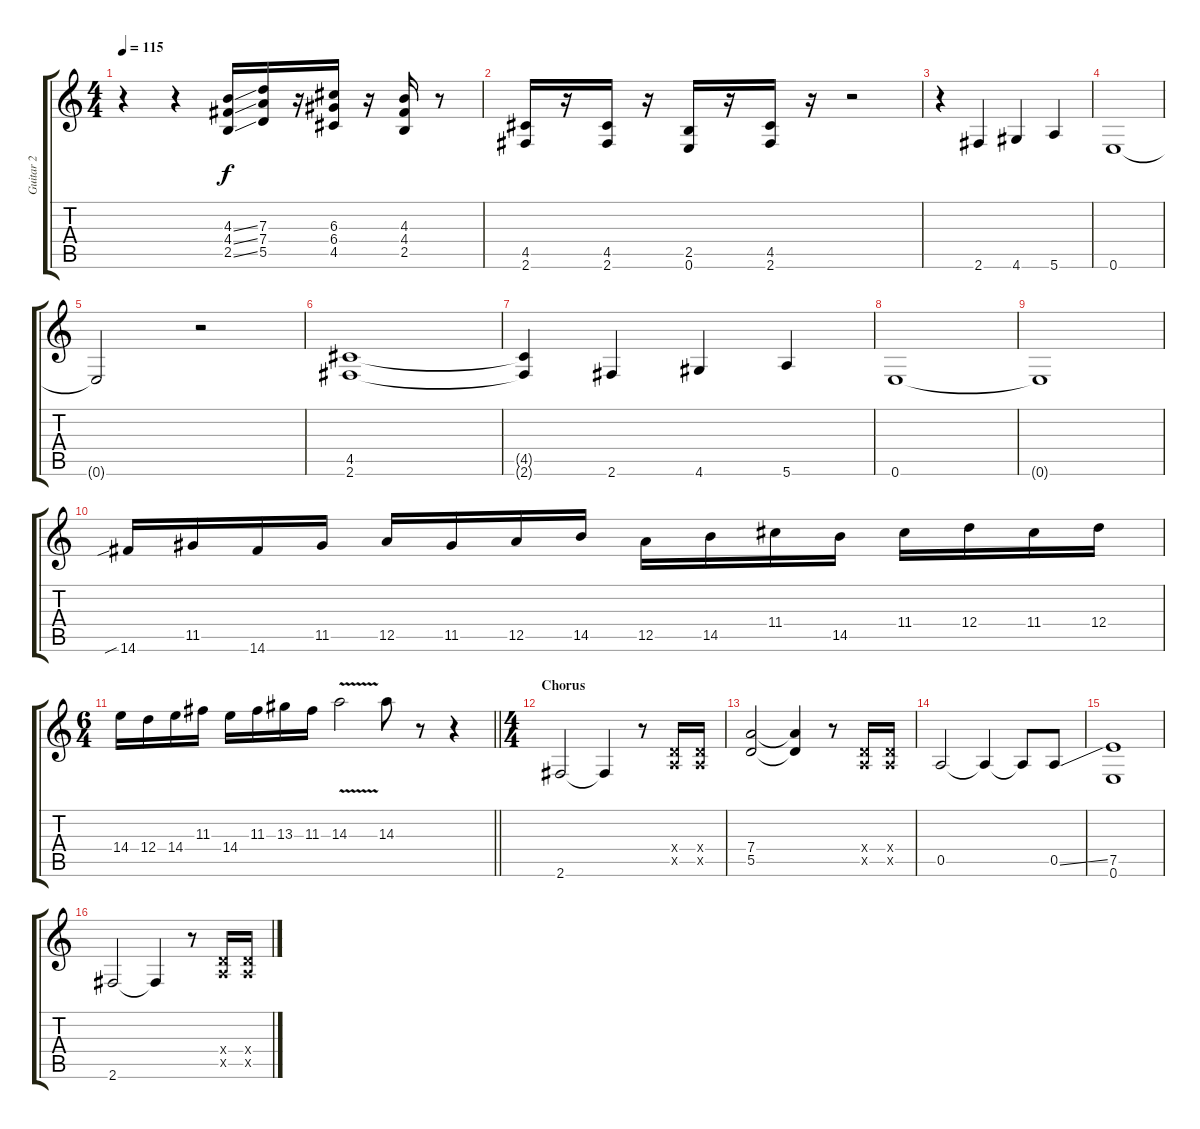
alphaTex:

\track ("Guitar 2" "Guitar 2") {instrument overdrivenguitar}
\staff {score tabs}
\tuning (E4 B3 G3 D3 A2 E2) {hide}
\ts (4 4)
\tempo 115
\clef g2
\ks c
r.4{dy f} r.4 (4.3{ss} 4.4{ss} 2.5{ss}).16 (7.3 7.4 5.5).16 r.16 (6.3 6.4 4.5).16 r.16 (4.3 4.4 2.5).16 r.8 |
(4.5 2.6).16 r.16 (4.5 2.6).16 r.16 (2.5 0.6).16 r.16 (4.5 2.6).16 r.16 r.2 |
r.4 2.6.4 4.6.4 5.6.4 |
0.6.1 |
0.6{t}.2 r.2 |
(4.5 2.6).1 |
(4.5{t} 2.6{t}).4 2.6.4 4.6.4 5.6.4 |
0.6.1 |
0.6{t}.1 |
14.6{sib}.16 11.5.16 14.6.16 11.5.16 12.5.16 11.5.16 12.5.16 14.5.16 12.5.16 14.5.16 11.4.16 14.5.16 11.4.16 12.4.16 11.4.16 12.4.16 |
\ts (6 4)
\barLineRight lightlight
14.4.16 12.4.16 14.4.16 11.3.16 14.4.16 11.3.16 13.3.16 11.3.16 14.3{v}.2 14.3.8 r.8 r.4 |
\ts (4 4)
\section ("" "Chorus")
2.6.2 2.6{t}.4 r.8 (0.4{x} 0.5{x}).16 (0.4{x} 0.5{x}).16 |
(7.4 5.5).2 (7.4{t} 5.5{t}).4 r.8 (0.4{x} 0.5{x}).16 (0.4{x} 0.5{x}).16 |
0.5.2 0.5{t}.4 0.5{t}.8 0.5{ss}.8 |
(7.5 0.6).1 |
2.6.2 2.6{t}.4 r.8 (0.4{x} 0.5{x}).16 (0.4{x} 0.5{x}).16
